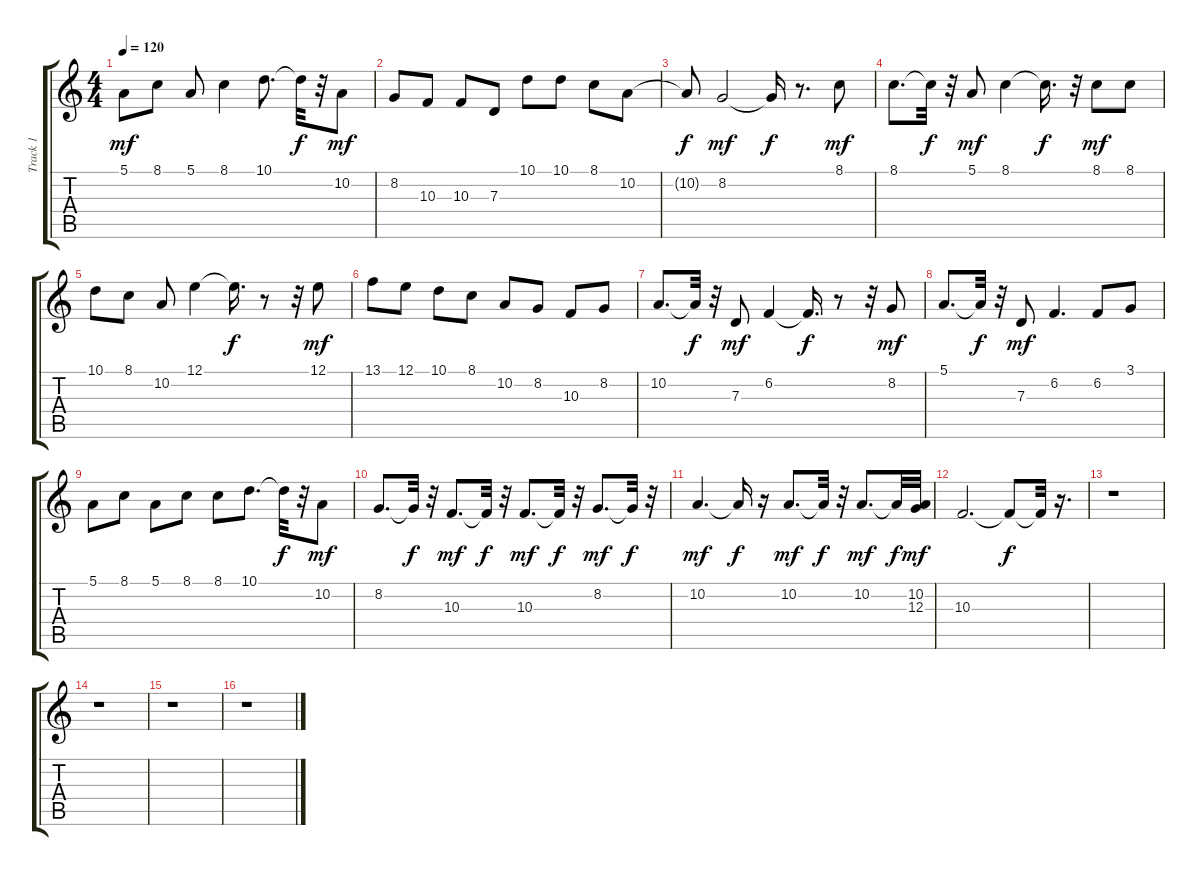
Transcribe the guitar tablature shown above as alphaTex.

\track ("Track 1" "Track 1") {instrument synthvoice}
\staff {score tabs}
\tuning (E4 B3 G3 D3 A2 E2) {hide}
\ts (4 4)
\tempo 120
\clef g2
\ks c
5.1.8{dy mf} 8.1.8 5.1.8 8.1.4 10.1.8{d} 10.1{t}.32{dy f} r.32 10.2.8{dy mf} |
8.2.8 10.3.8 10.3.8 7.3.8 10.1.8 10.1.8 8.1.8 10.2.8 |
10.2{t}.8{dy f} 8.2.2{dy mf} 8.2{t}.16{dy f} r.8{d} 8.1.8{dy mf} |
8.1.8{d} 8.1{t}.32{dy f} r.32 5.1.8{dy mf} 8.1.4 8.1{t}.16{d dy f} r.32 8.1.8{dy mf} 8.1.8 |
10.1.8 8.1.8 10.2.8 12.1.4 12.1{t}.16{d dy f} r.8 r.32 12.1.8{dy mf} |
13.1.8 12.1.8 10.1.8 8.1.8 10.2.8 8.2.8 10.3.8 8.2.8 |
10.2.8{d} 10.2{t}.32{dy f} r.32 7.3.8{dy mf} 6.2.4 6.2{t}.16{d dy f} r.8 r.32 8.2.8{dy mf} |
5.1.8{d} 5.1{t}.32{dy f} r.32 7.3.8{dy mf} 6.2.4{d} 6.2.8 3.1.8 |
5.1.8 8.1.8 5.1.8 8.1.8 8.1.8 10.1.8{d} 10.1{t}.32{dy f} r.32 10.2.8{dy mf} |
8.2.8{d} 8.2{t}.32{dy f} r.32 10.3.8{d dy mf} 10.3{t}.32{dy f} r.32 10.3.8{d dy mf} 10.3{t}.32{dy f} r.32 8.2.8{d dy mf} 8.2{t}.32{dy f} r.32 |
10.2.4{d dy mf} 10.2{t}.16{dy f} r.16 10.2.8{d dy mf} 10.2{t}.32{dy f} r.32 10.2.8{d dy mf} 10.2{t}.32{dy f} (10.2 12.3).32{dy mf} |
10.3.2{d volume 9} 10.3{t}.8{dy f} 10.3{t}.32 r.16{d} |
r.1 |
r.1 |
r.1 |
r.1
